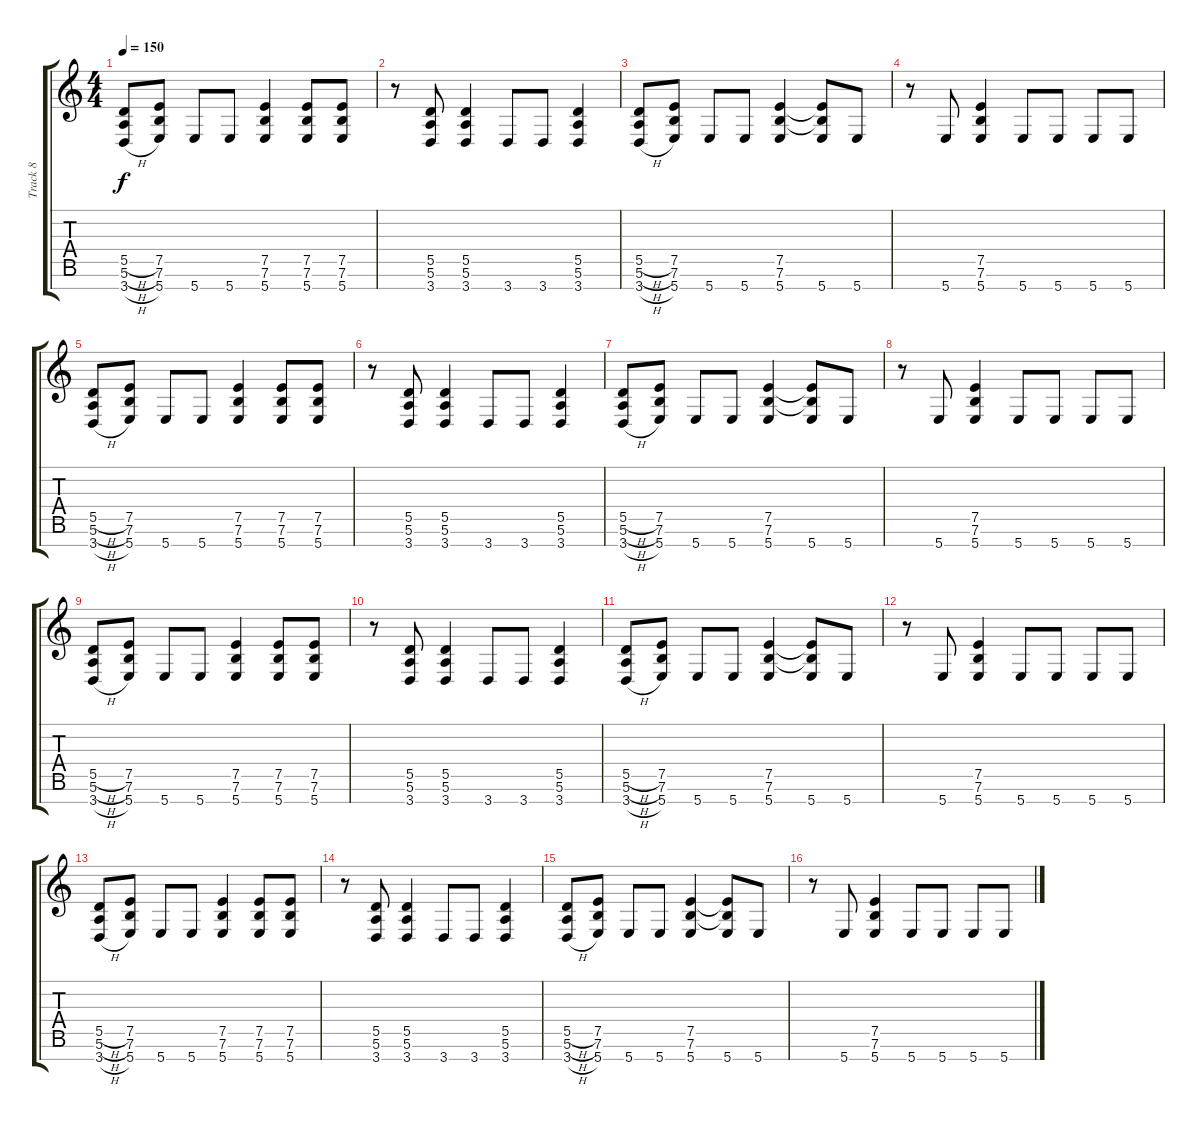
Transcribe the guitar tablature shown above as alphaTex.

\track ("Track 8" "Track 8") {instrument distortionguitar}
\staff {score tabs}
\tuning (E4 B3 G3 D3 A2 E2 B1) {hide}
\ts (4 4)
\tempo 150
\clef g2
\ks c
(5.5{h} 5.6{h} 3.7{h}).8{dy f} (7.5 7.6 5.7).8 5.7.8 5.7.8 (7.5 7.6 5.7).4 (7.5 7.6 5.7).8 (7.5 7.6 5.7).8 |
r.8 (5.5 5.6 3.7).8 (5.5 5.6 3.7).4 3.7.8 3.7.8 (5.5 5.6 3.7).4 |
(5.5{h} 5.6{h} 3.7{h}).8 (7.5 7.6 5.7).8 5.7.8 5.7.8 (7.5 7.6 5.7).4 (7.5{t} 7.6{t} 5.7).8 5.7.8 |
r.8 5.7.8 (7.5 7.6 5.7).4 5.7.8 5.7.8 5.7.8 5.7.8 |
(5.5{h} 5.6{h} 3.7{h}).8 (7.5 7.6 5.7).8 5.7.8 5.7.8 (7.5 7.6 5.7).4 (7.5 7.6 5.7).8 (7.5 7.6 5.7).8 |
r.8 (5.5 5.6 3.7).8 (5.5 5.6 3.7).4 3.7.8 3.7.8 (5.5 5.6 3.7).4 |
(5.5{h} 5.6{h} 3.7{h}).8 (7.5 7.6 5.7).8 5.7.8 5.7.8 (7.5 7.6 5.7).4 (7.5{t} 7.6{t} 5.7).8 5.7.8 |
r.8 5.7.8 (7.5 7.6 5.7).4 5.7.8 5.7.8 5.7.8 5.7.8 |
(5.5{h} 5.6{h} 3.7{h}).8 (7.5 7.6 5.7).8 5.7.8 5.7.8 (7.5 7.6 5.7).4 (7.5 7.6 5.7).8 (7.5 7.6 5.7).8 |
r.8 (5.5 5.6 3.7).8 (5.5 5.6 3.7).4 3.7.8 3.7.8 (5.5 5.6 3.7).4 |
(5.5{h} 5.6{h} 3.7{h}).8 (7.5 7.6 5.7).8 5.7.8 5.7.8 (7.5 7.6 5.7).4 (7.5{t} 7.6{t} 5.7).8 5.7.8 |
r.8 5.7.8 (7.5 7.6 5.7).4 5.7.8 5.7.8 5.7.8 5.7.8 |
(5.5{h} 5.6{h} 3.7{h}).8 (7.5 7.6 5.7).8 5.7.8 5.7.8 (7.5 7.6 5.7).4 (7.5 7.6 5.7).8 (7.5 7.6 5.7).8 |
r.8 (5.5 5.6 3.7).8 (5.5 5.6 3.7).4 3.7.8 3.7.8 (5.5 5.6 3.7).4 |
(5.5{h} 5.6{h} 3.7{h}).8 (7.5 7.6 5.7).8 5.7.8 5.7.8 (7.5 7.6 5.7).4 (7.5{t} 7.6{t} 5.7).8 5.7.8 |
r.8 5.7.8 (7.5 7.6 5.7).4 5.7.8 5.7.8 5.7.8 5.7.8
